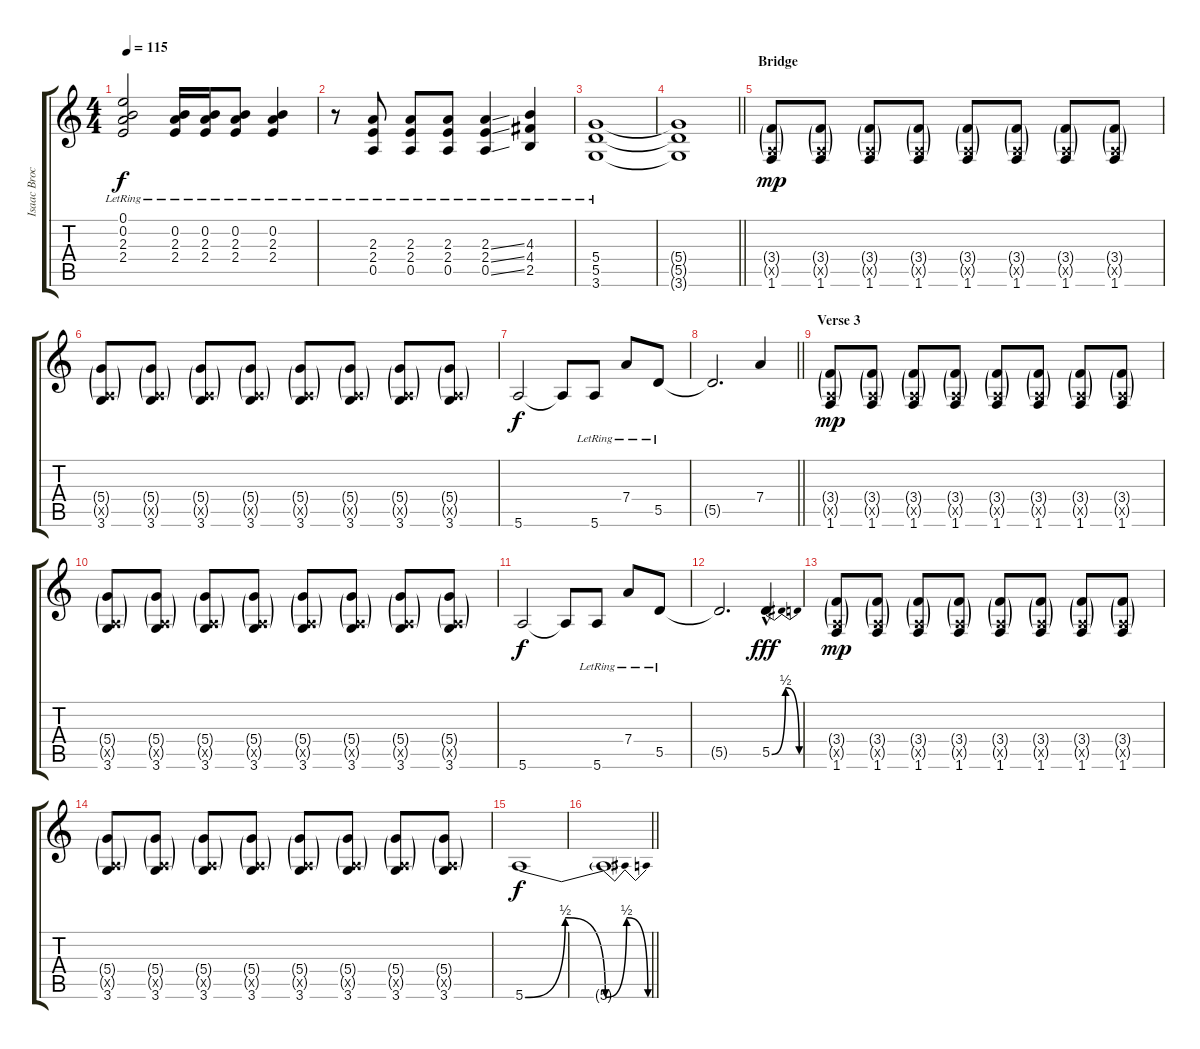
\track ("Isaac Brock" "Isaac Broc") {instrument electricguitarclean}
\staff {score tabs}
\tuning (E4 B3 G3 D3 A2 E2) {hide}
\ts (4 4)
\tempo 115
\clef g2
\ks c
(0.1{lr} 0.2{lr} 2.3{lr} 2.4{lr}).2{dy f} (0.2{lr} 2.3{lr} 2.4{lr}).16 (0.2{lr} 2.3{lr} 2.4{lr}).16 (0.2{lr} 2.3{lr} 2.4{lr}).8 (0.2{lr} 2.3{lr} 2.4{lr}).4 |
r.8 (2.3{lr} 2.4{lr} 0.5{lr}).8 (2.3{lr} 2.4{lr} 0.5{lr}).8 (2.3{lr} 2.4{lr} 0.5{lr}).8 (2.3{ss lr} 2.4{ss lr} 0.5{ss lr}).4 (4.3{lr} 4.4{lr} 2.5{lr}).4 |
(5.4{lr} 5.5{lr} 3.6{lr}).1 |
\barLineRight lightlight
(5.4{t} 5.5{t} 3.6{t}).1 |
\section ("" "Bridge")
(3.4{g} 0.5{g x} 1.6).8{dy mp} (3.4{g} 0.5{g x} 1.6).8 (3.4{g} 0.5{g x} 1.6).8 (3.4{g} 0.5{g x} 1.6).8 (3.4{g} 0.5{g x} 1.6).8 (3.4{g} 0.5{g x} 1.6).8 (3.4{g} 0.5{g x} 1.6).8 (3.4{g} 0.5{g x} 1.6).8 |
(5.4{g} 0.5{g x} 3.6).8 (5.4{g} 0.5{g x} 3.6).8 (5.4{g} 0.5{g x} 3.6).8 (5.4{g} 0.5{g x} 3.6).8 (5.4{g} 0.5{g x} 3.6).8 (5.4{g} 0.5{g x} 3.6).8 (5.4{g} 0.5{g x} 3.6).8 (5.4{g} 0.5{g x} 3.6).8 |
5.6.2{dy f} 5.6{t}.8 5.6{lr}.8 7.4{lr}.8 5.5{lr}.8 |
\barLineRight lightlight
5.5{t}.2{d} 7.4.4 |
\section ("" "Verse 3")
(3.4{g} 0.5{g x} 1.6).8{dy mp} (3.4{g} 0.5{g x} 1.6).8 (3.4{g} 0.5{g x} 1.6).8 (3.4{g} 0.5{g x} 1.6).8 (3.4{g} 0.5{g x} 1.6).8 (3.4{g} 0.5{g x} 1.6).8 (3.4{g} 0.5{g x} 1.6).8 (3.4{g} 0.5{g x} 1.6).8 |
(5.4{g} 0.5{g x} 3.6).8 (5.4{g} 0.5{g x} 3.6).8 (5.4{g} 0.5{g x} 3.6).8 (5.4{g} 0.5{g x} 3.6).8 (5.4{g} 0.5{g x} 3.6).8 (5.4{g} 0.5{g x} 3.6).8 (5.4{g} 0.5{g x} 3.6).8 (5.4{g} 0.5{g x} 3.6).8 |
5.6.2{dy f} 5.6{t}.8 5.6{lr}.8 7.4{lr}.8 5.5{lr}.8 |
5.5{t}.2{d} 5.5{be (bendrelease 0 0 30 2 30 2 60 0) hac}.4{dy fff} |
(3.4{g} 0.5{g x} 1.6).8{dy mp} (3.4{g} 0.5{g x} 1.6).8 (3.4{g} 0.5{g x} 1.6).8 (3.4{g} 0.5{g x} 1.6).8 (3.4{g} 0.5{g x} 1.6).8 (3.4{g} 0.5{g x} 1.6).8 (3.4{g} 0.5{g x} 1.6).8 (3.4{g} 0.5{g x} 1.6).8 |
(5.4{g} 0.5{g x} 3.6).8 (5.4{g} 0.5{g x} 3.6).8 (5.4{g} 0.5{g x} 3.6).8 (5.4{g} 0.5{g x} 3.6).8 (5.4{g} 0.5{g x} 3.6).8 (5.4{g} 0.5{g x} 3.6).8 (5.4{g} 0.5{g x} 3.6).8 (5.4{g} 0.5{g x} 3.6).8 |
5.6{be (bendrelease 0 0 30 2 30 2 60 0)}.1{dy f} |
\barLineRight lightlight
5.6{be (bendrelease 0 0 30 2 30 2 60 0) t}.1
